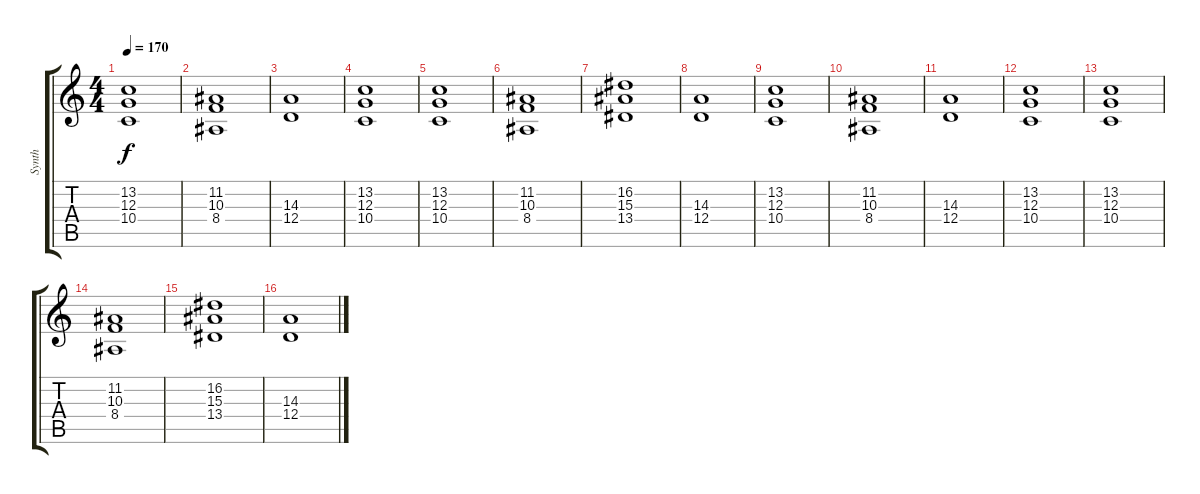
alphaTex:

\track ("Synth" "Synth") {instrument synthstrings1}
\staff {score tabs}
\tuning (E4 B3 G3 D3 A2 E2) {hide}
\ts (4 4)
\tempo 170
\clef g2
\ks c
(13.2 12.3 10.4).1{dy f} |
(11.2 10.3 8.4).1 |
(14.3 12.4).1 |
(13.2 12.3 10.4).1 |
(13.2 12.3 10.4).1 |
(11.2 10.3 8.4).1 |
(16.2 15.3 13.4).1 |
(14.3 12.4).1 |
(13.2 12.3 10.4).1 |
(11.2 10.3 8.4).1 |
(14.3 12.4).1 |
(13.2 12.3 10.4).1 |
(13.2 12.3 10.4).1 |
(11.2 10.3 8.4).1 |
(16.2 15.3 13.4).1 |
(14.3 12.4).1
